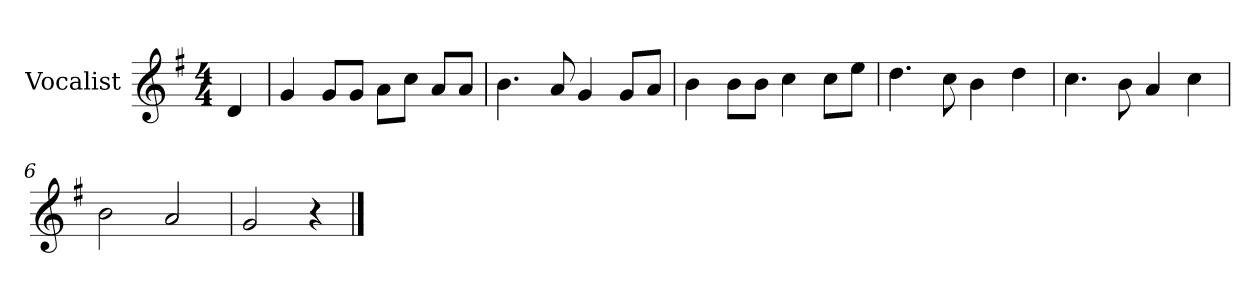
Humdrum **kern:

**kern
*part1
*staff1
*I"Vocalist
*k[f#]
*G:
*M4/4
=
4d
=1
4g
8gL
8gJ
8aL
8ccJ
8aL
8aJ
=2
4.b
8a
4g
8gL
8aJ
=3
4b
8bL
8bJ
4cc
8ccL
8eeJ
=4
4.dd
8cc
4b
4dd
=5
4.cc
8b
4a
4cc
=6
2b
2a
=7
2g
4r
==
*-
